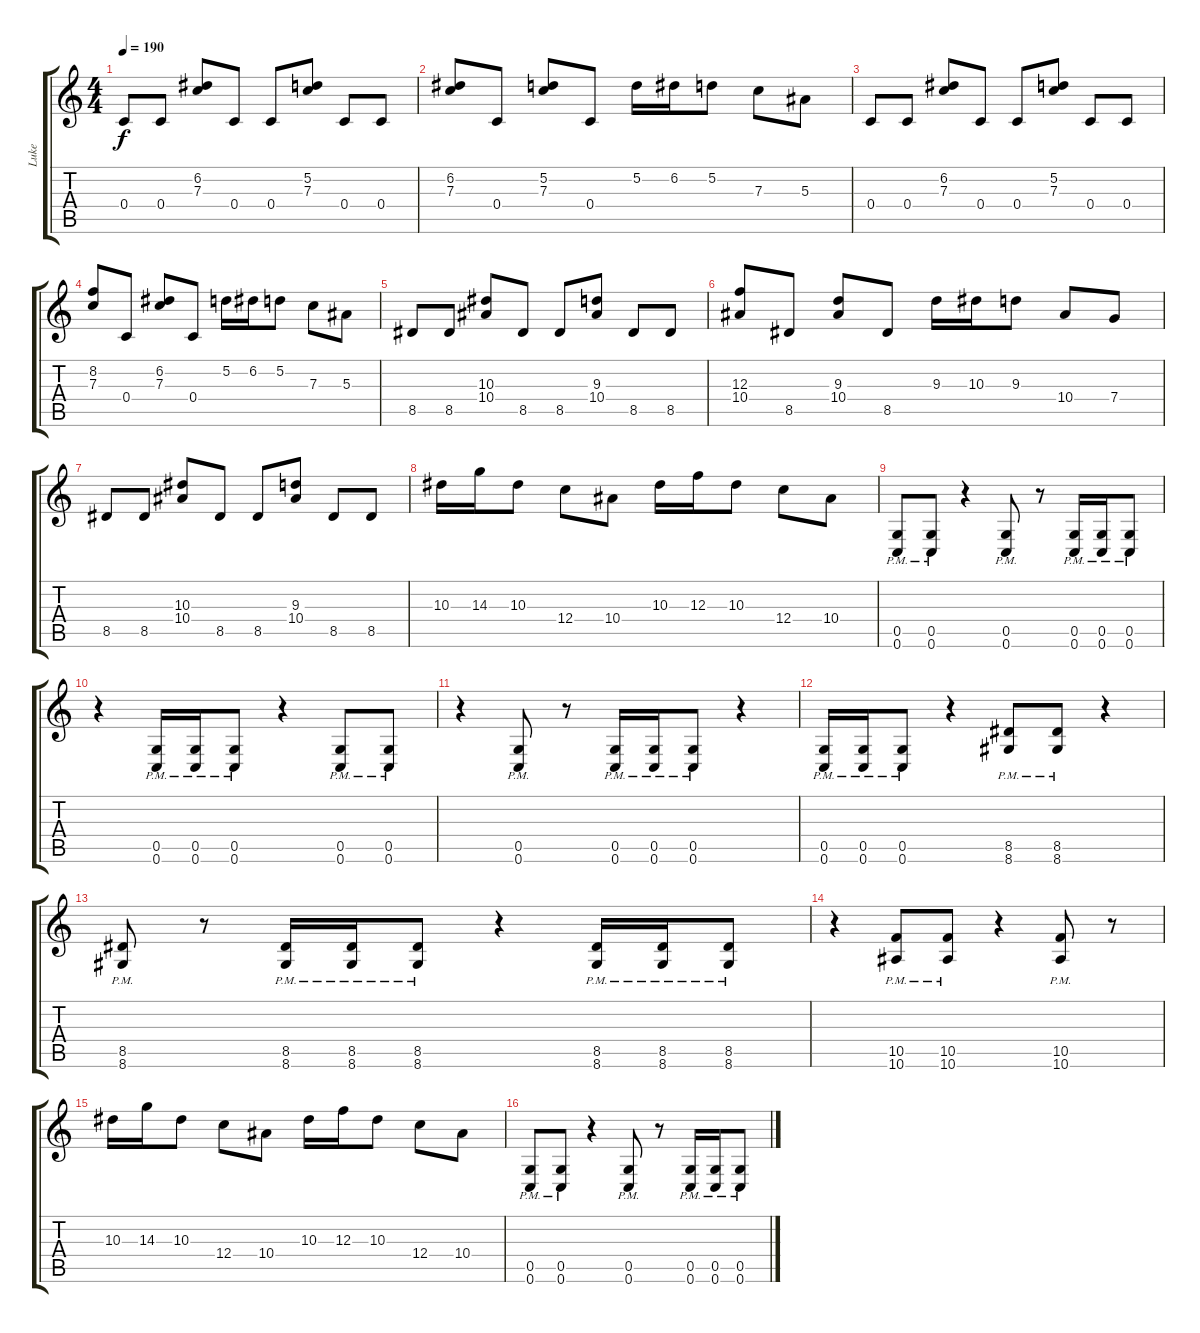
\track ("Luke" "Luke") {instrument overdrivenguitar}
\staff {score tabs}
\tuning (D4 A3 F3 C3 G2 C2) {hide}
\ts (4 4)
\tempo 190
\clef g2
\ks c
0.4.8{dy f} 0.4.8 (6.2 7.3).8 0.4.8 0.4.8 (5.2 7.3).8 0.4.8 0.4.8 |
(6.2 7.3).8 0.4.8 (5.2 7.3).8 0.4.8 5.2.16 6.2.16 5.2.8 7.3.8 5.3.8 |
0.4.8 0.4.8 (6.2 7.3).8 0.4.8 0.4.8 (5.2 7.3).8 0.4.8 0.4.8 |
(8.2 7.3).8 0.4.8 (6.2 7.3).8 0.4.8 5.2.16 6.2.16 5.2.8 7.3.8 5.3.8 |
8.5.8 8.5.8 (10.3 10.4).8 8.5.8 8.5.8 (9.3 10.4).8 8.5.8 8.5.8 |
(12.3 10.4).8 8.5.8 (9.3 10.4).8 8.5.8 9.3.16 10.3.16 9.3.8 10.4.8 7.4.8 |
8.5.8 8.5.8 (10.3 10.4).8 8.5.8 8.5.8 (9.3 10.4).8 8.5.8 8.5.8 |
10.3.16 14.3.16 10.3.8 12.4.8 10.4.8 10.3.16 12.3.16 10.3.8 12.4.8 10.4.8 |
(0.5{pm} 0.6{pm}).8 (0.5{pm} 0.6{pm}).8 r.4 (0.5{pm} 0.6{pm}).8 r.8 (0.5{pm} 0.6{pm}).16 (0.5{pm} 0.6{pm}).16 (0.5{pm} 0.6{pm}).8 |
r.4 (0.5{pm} 0.6{pm}).16 (0.5{pm} 0.6{pm}).16 (0.5{pm} 0.6{pm}).8 r.4 (0.5{pm} 0.6{pm}).8 (0.5{pm} 0.6{pm}).8 |
r.4 (0.5{pm} 0.6{pm}).8 r.8 (0.5{pm} 0.6{pm}).16 (0.5{pm} 0.6{pm}).16 (0.5{pm} 0.6{pm}).8 r.4 |
(0.5{pm} 0.6{pm}).16 (0.5{pm} 0.6{pm}).16 (0.5{pm} 0.6{pm}).8 r.4 (8.5{pm} 8.6{pm}).8 (8.5{pm} 8.6{pm}).8 r.4 |
(8.5{pm} 8.6{pm}).8 r.8 (8.5{pm} 8.6{pm}).16 (8.5{pm} 8.6{pm}).16 (8.5{pm} 8.6{pm}).8 r.4 (8.5{pm} 8.6{pm}).16 (8.5{pm} 8.6{pm}).16 (8.5{pm} 8.6{pm}).8 |
r.4 (10.5{pm} 10.6{pm}).8 (10.5{pm} 10.6{pm}).8 r.4 (10.5{pm} 10.6{pm}).8 r.8 |
10.3.16 14.3.16 10.3.8 12.4.8 10.4.8 10.3.16 12.3.16 10.3.8 12.4.8 10.4.8 |
(0.5{pm} 0.6{pm}).8 (0.5{pm} 0.6{pm}).8 r.4 (0.5{pm} 0.6{pm}).8 r.8 (0.5{pm} 0.6{pm}).16 (0.5{pm} 0.6{pm}).16 (0.5{pm} 0.6{pm}).8
